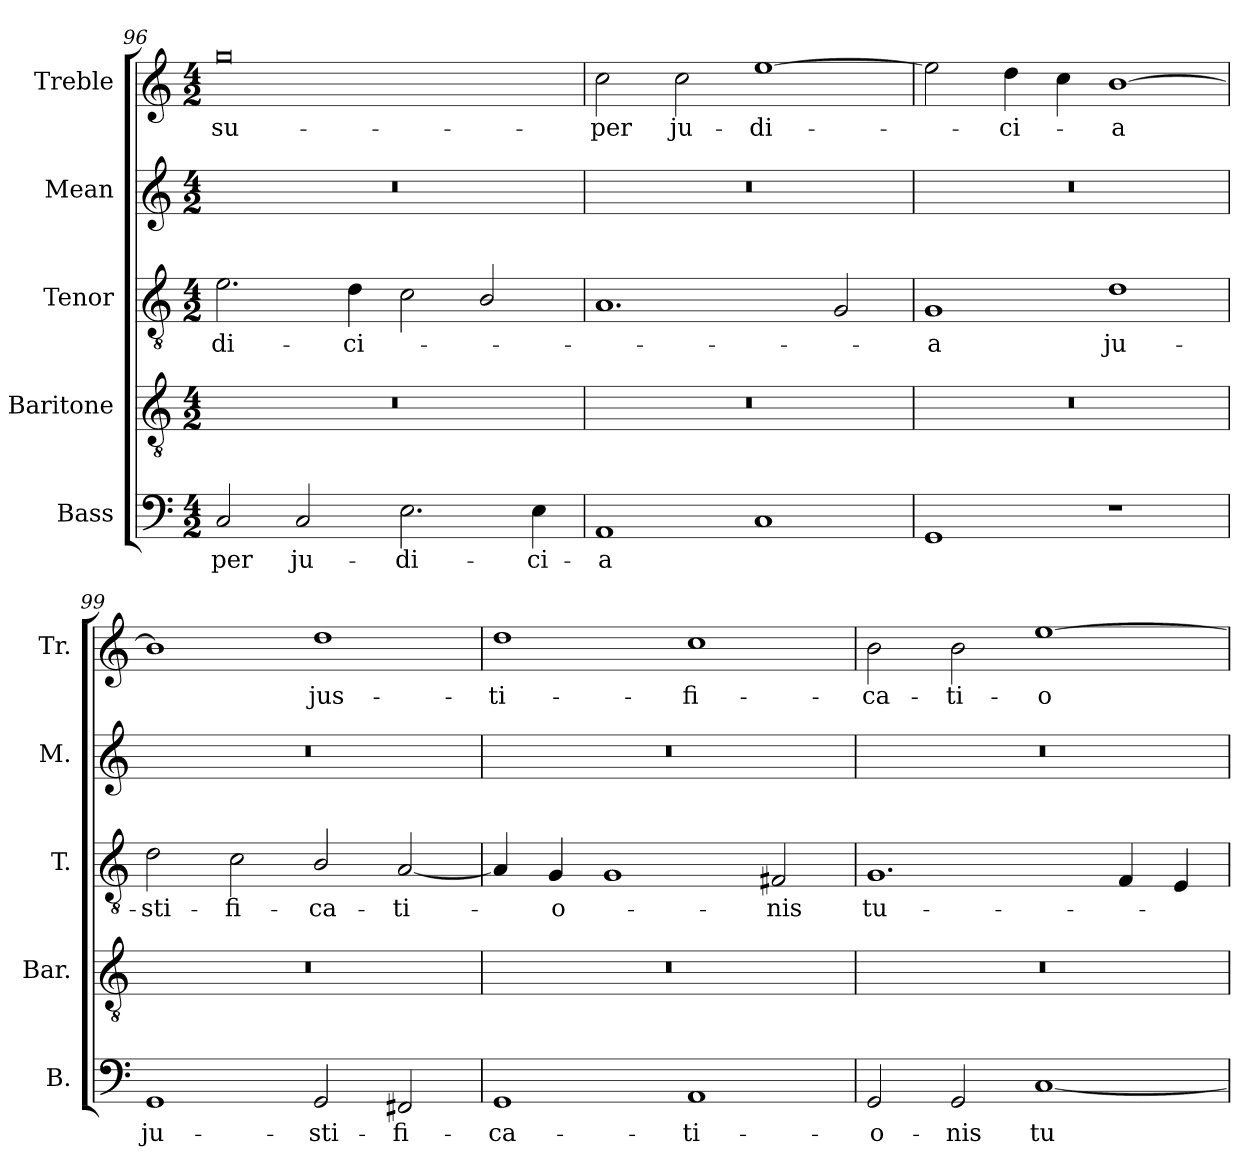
**kern	**text	**kern	**kern	**text	**kern	**kern	**text
*part5	*part5	*part4	*part3	*part3	*part2	*part1	*part1
*staff5	*staff5	*staff4	*staff3	*staff3	*staff2	*staff1	*staff1
*I"Bass	*	*I"Baritone	*I"Tenor	*	*I"Mean	*I"Treble	*
*I'B.	*	*I'Bar.	*I'T.	*	*I'M.	*I'Tr.	*
!!LO:LB:g=z
*clefF4	*	*clefGv2	*clefGv2	*	*clefG2	*clefG2	*
*	*	*ITrd7c12	*ITrd7c12	*	*	*	*
*k[]	*	*k[]	*k[]	*	*k[]	*k[]	*
*C:	*	*C:	*C:	*	*C:	*C:	*
*M4/2	*	*M4/2	*M4/2	*	*M4/2	*M4/2	*
=96	=96	=96	=96	=96	=96	=96	=96
!	!LO:LY:b:color=#000000	!LO:N:vis=1	!	!	!	!	!
!	!	!	!	!LO:LY:b:color=#000000	!LO:N:vis=1	!	!
!	!	!	!	!	!	!	!LO:LY:b:color=#000000
2Ci/	-per	0r	2.Ei\	-di-	0r	0ggi	su-
!	!LO:LY:b:color=#000000	!	!	!	!	!	!
2Ci/	ju-	.	.	.	.	.	.
!	!	!	!	!LO:LY:b:color=#000000	!	!	!
.	.	.	4Di\	-ci-	.	.	.
!	!LO:LY:b:color=#000000	!	!	!	!	!	!
2.Ei\	-di-	.	2Ci\	.	.	.	.
.	.	.	2BBi/	.	.	.	.
!	!LO:LY:b:color=#000000	!	!	!	!	!	!
4Ei\	-ci-	.	.	.	.	.	.
=97	=97	=97	=97	=97	=97	=97	=97
!	!LO:LY:b:color=#000000	!LO:N:vis=1	!	!	!LO:N:vis=1	!	!
!	!	!	!	!	!	!	!LO:LY:b:color=#000000
1AAi	-a	0r	1.AAi	.	0r	2cci\	-per
!	!	!	!	!	!	!	!LO:LY:b:color=#000000
.	.	.	.	.	.	2cci\	ju-
!	!	!	!	!	!	!	!LO:LY:b:color=#000000
1Ci	.	.	.	.	.	[1eei	-di-
.	.	.	2GGi/	.	.	.	.
=98	=98	=98	=98	=98	=98	=98	=98
!	!	!LO:N:vis=1	!	!	!	!	!
!	!	!	!	!LO:LY:b:color=#000000	!LO:N:vis=1	!	!
1GGi	.	0r	1GGi	-a	0r	2eei\]	.
!	!	!	!	!	!	!	!LO:LY:b:color=#000000
.	.	.	.	.	.	4ddi\	-ci-
.	.	.	.	.	.	4cci\	.
!	!	!	!	!LO:LY:b:color=#000000	!	!	!
!	!	!	!	!	!	!	!LO:LY:b:color=#000000
1r	.	.	1Di	ju-	.	[1bi	-a
=99	=99	=99	=99	=99	=99	=99	=99
!	!LO:LY:b:color=#000000	!LO:N:vis=1	!	!	!	!	!
!	!	!	!	!LO:LY:b:color=#000000	!LO:N:vis=1	!	!
1GGi	ju-	0r	2Di\	-sti-	0r	1bi]	.
!	!	!	!	!LO:LY:b:color=#000000	!	!	!
.	.	.	2Ci\	-fi-	.	.	.
!	!LO:LY:b:color=#000000	!	!	!	!	!	!
!	!	!	!	!LO:LY:b:color=#000000	!	!	!
!	!	!	!	!	!	!	!LO:LY:b:color=#000000
2GGi/	-sti-	.	2BBi/	-ca-	.	1ddi	jus-
!	!LO:LY:b:color=#000000	!	!	!	!	!	!
!	!	!	!	!LO:LY:b:color=#000000	!	!	!
2FF#Xi/	-fi-	.	[2AAi/	-ti-	.	.	.
=100	=100	=100	=100	=100	=100	=100	=100
!	!LO:LY:b:color=#000000	!LO:N:vis=1	!	!	!LO:N:vis=1	!	!
!	!	!	!	!	!	!	!LO:LY:b:color=#000000
1GGi	-ca-	0r	4AAi/]	.	0r	1ddi	-ti-
!	!	!	!	!LO:LY:b:color=#000000	!	!	!
.	.	.	4GGi/	-o-	.	.	.
.	.	.	1GGi	.	.	.	.
!	!LO:LY:b:color=#000000	!	!	!	!	!	!
!	!	!	!	!	!	!	!LO:LY:b:color=#000000
1AAi	-ti-	.	.	.	.	1cci	-fi-
!	!	!	!	!LO:LY:b:color=#000000	!	!	!
.	.	.	2FF#Xi/	-nis	.	.	.
=101	=101	=101	=101	=101	=101	=101	=101
!	!LO:LY:b:color=#000000	!LO:N:vis=1	!	!	!	!	!
!	!	!	!	!LO:LY:b:color=#000000	!LO:N:vis=1	!	!
!	!	!	!	!	!	!	!LO:LY:b:color=#000000
2GGi/	-o-	0r	1.GGi	tu-	0r	2bi\	-ca-
!	!LO:LY:b:color=#000000	!	!	!	!	!	!
!	!	!	!	!	!	!	!LO:LY:b:color=#000000
2GGi/	-nis	.	.	.	.	2bi\	-ti-
!	!LO:LY:b:color=#000000	!	!	!	!	!	!
!	!	!	!	!	!	!	!LO:LY:b:color=#000000
[1Ci	tu-	.	.	.	.	[1eei	-o-
.	.	.	4FFi/	.	.	.	.
.	.	.	4EEi/	.	.	.	.
=	=	=	=	=	=	=	=
*-	*-	*-	*-	*-	*-	*-	*-
